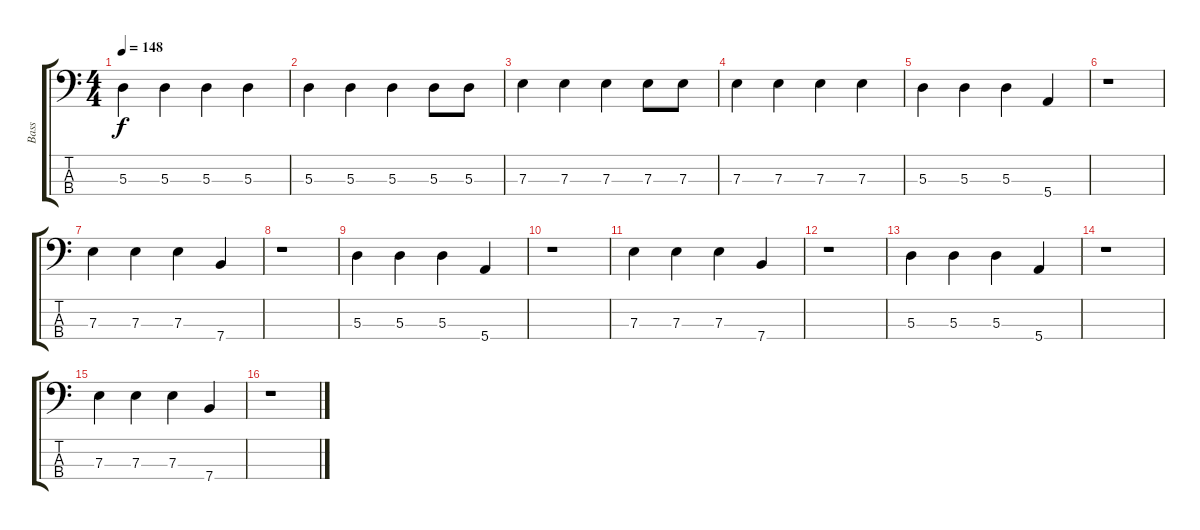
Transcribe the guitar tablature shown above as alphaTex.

\track ("Bass" "Bass") {instrument electricbasspick}
\staff {score tabs}
\tuning (G2 D2 A1 E1) {hide}
\ts (4 4)
\tempo 148
\clef f4
\ks c
5.3.4{dy f} 5.3.4 5.3.4 5.3.4 |
5.3.4 5.3.4 5.3.4 5.3.8 5.3.8 |
7.3.4 7.3.4 7.3.4 7.3.8 7.3.8 |
7.3.4 7.3.4 7.3.4 7.3.4 |
5.3.4 5.3.4 5.3.4 5.4.4 |
r.1 |
7.3.4 7.3.4 7.3.4 7.4.4 |
r.1 |
5.3.4 5.3.4 5.3.4 5.4.4 |
r.1 |
7.3.4 7.3.4 7.3.4 7.4.4 |
r.1 |
5.3.4 5.3.4 5.3.4 5.4.4 |
r.1 |
7.3.4 7.3.4 7.3.4 7.4.4 |
r.1
